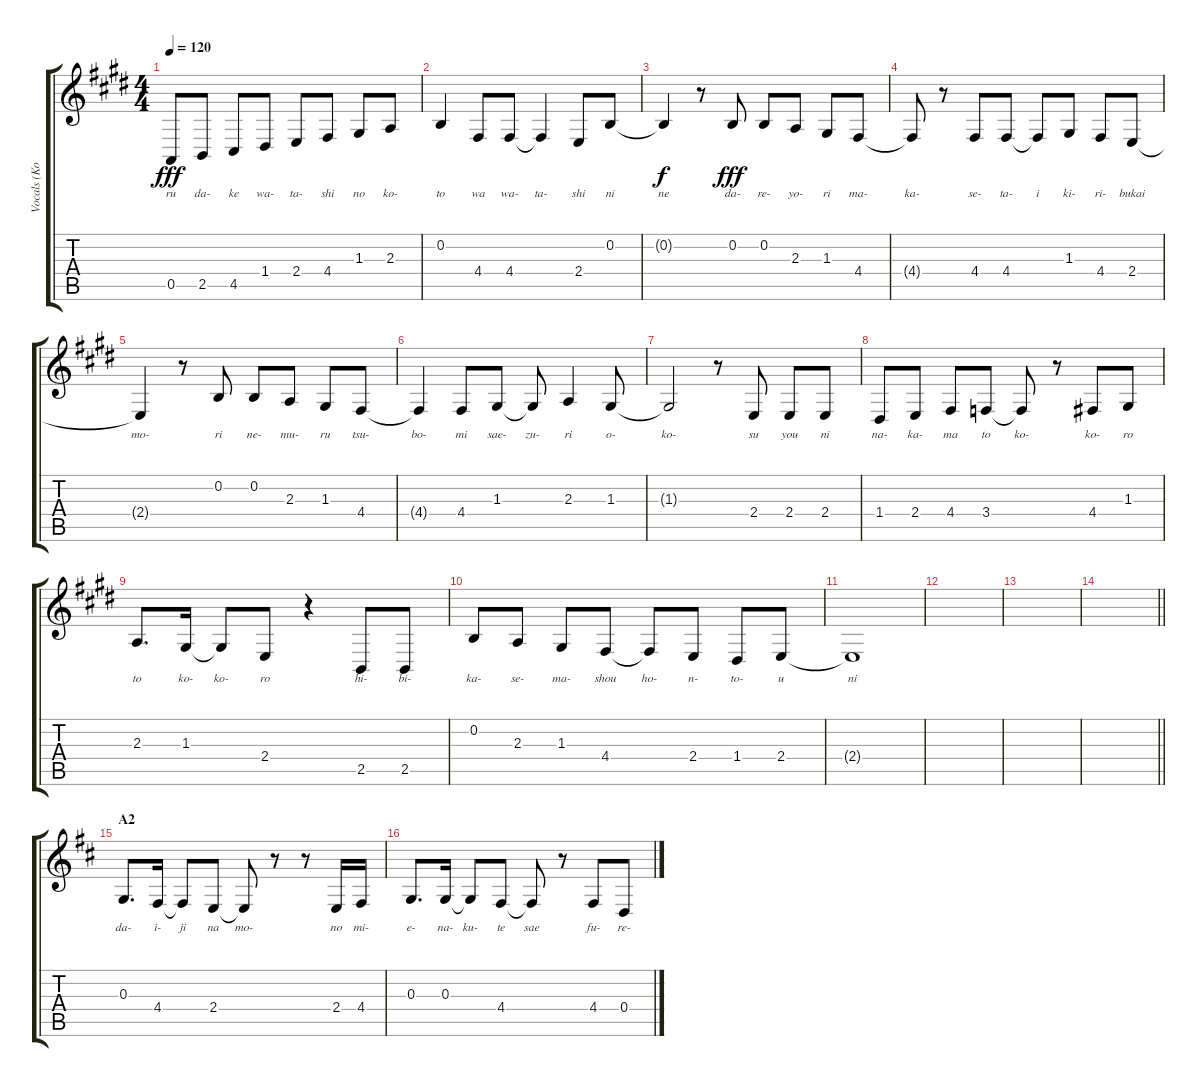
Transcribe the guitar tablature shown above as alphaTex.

\track ("Vocals (Kotobuki Tsumugi)" "Vocals (Ko") {instrument altosax}
\staff {score tabs}
\tuning (E4 B3 G3 D3 A2 E2) {hide}
\ts (4 4)
\tempo 120
\clef g2
\ks e
0.5.8{lyrics (0 "ru") lyrics (1 "") lyrics (2 "") lyrics (3 "") lyrics (4 "") dy fff} 2.5.8{lyrics (0 "da-") lyrics (1 "") lyrics (2 "") lyrics (3 "") lyrics (4 "")} 4.5.8{lyrics (0 "ke") lyrics (1 "") lyrics (2 "") lyrics (3 "") lyrics (4 "")} 1.4.8{lyrics (0 "wa-") lyrics (1 "") lyrics (2 "") lyrics (3 "") lyrics (4 "")} 2.4.8{lyrics (0 "ta-") lyrics (1 "") lyrics (2 "") lyrics (3 "") lyrics (4 "")} 4.4.8{lyrics (0 "shi") lyrics (1 "") lyrics (2 "") lyrics (3 "") lyrics (4 "")} 1.3.8{lyrics (0 "no") lyrics (1 "") lyrics (2 "") lyrics (3 "") lyrics (4 "")} 2.3.8{lyrics (0 "ko-") lyrics (1 "") lyrics (2 "") lyrics (3 "") lyrics (4 "")} |
0.2.4{lyrics (0 "to") lyrics (1 "") lyrics (2 "") lyrics (3 "") lyrics (4 "")} 4.4.8{lyrics (0 "wa") lyrics (1 "") lyrics (2 "") lyrics (3 "") lyrics (4 "")} 4.4.8{lyrics (0 "wa-") lyrics (1 "") lyrics (2 "") lyrics (3 "") lyrics (4 "")} 4.4{t}.4{lyrics (0 "ta-") lyrics (1 "") lyrics (2 "") lyrics (3 "") lyrics (4 "")} 2.4.8{lyrics (0 "shi") lyrics (1 "") lyrics (2 "") lyrics (3 "") lyrics (4 "")} 0.2.8{lyrics (0 "ni") lyrics (1 "") lyrics (2 "") lyrics (3 "") lyrics (4 "")} |
0.2{t}.4{lyrics (0 "ne") lyrics (1 "") lyrics (2 "") lyrics (3 "") lyrics (4 "") dy f} r.8 0.2.8{lyrics (0 "da-") lyrics (1 "") lyrics (2 "") lyrics (3 "") lyrics (4 "") dy fff} 0.2.8{lyrics (0 "re-") lyrics (1 "") lyrics (2 "") lyrics (3 "") lyrics (4 "")} 2.3.8{lyrics (0 "yo-") lyrics (1 "") lyrics (2 "") lyrics (3 "") lyrics (4 "")} 1.3.8{lyrics (0 "ri") lyrics (1 "") lyrics (2 "") lyrics (3 "") lyrics (4 "")} 4.4.8{lyrics (0 "ma-") lyrics (1 "") lyrics (2 "") lyrics (3 "") lyrics (4 "")} |
4.4{t}.8{lyrics (0 "ka-") lyrics (1 "") lyrics (2 "") lyrics (3 "") lyrics (4 "")} r.8 4.4.8{lyrics (0 "se-") lyrics (1 "") lyrics (2 "") lyrics (3 "") lyrics (4 "")} 4.4.8{lyrics (0 "ta-") lyrics (1 "") lyrics (2 "") lyrics (3 "") lyrics (4 "")} 4.4{t}.8{lyrics (0 "i") lyrics (1 "") lyrics (2 "") lyrics (3 "") lyrics (4 "")} 1.3.8{lyrics (0 "ki-") lyrics (1 "") lyrics (2 "") lyrics (3 "") lyrics (4 "")} 4.4.8{lyrics (0 "ri-") lyrics (1 "") lyrics (2 "") lyrics (3 "") lyrics (4 "")} 2.4.8{lyrics (0 "bukai") lyrics (1 "") lyrics (2 "") lyrics (3 "") lyrics (4 "")} |
2.4{t}.4{lyrics (0 "mo-") lyrics (1 "") lyrics (2 "") lyrics (3 "") lyrics (4 "")} r.8 0.2.8{lyrics (0 "ri") lyrics (1 "") lyrics (2 "") lyrics (3 "") lyrics (4 "")} 0.2.8{lyrics (0 "ne-") lyrics (1 "") lyrics (2 "") lyrics (3 "") lyrics (4 "")} 2.3.8{lyrics (0 "mu-") lyrics (1 "") lyrics (2 "") lyrics (3 "") lyrics (4 "")} 1.3.8{lyrics (0 "ru") lyrics (1 "") lyrics (2 "") lyrics (3 "") lyrics (4 "")} 4.4.8{lyrics (0 "tsu-") lyrics (1 "") lyrics (2 "") lyrics (3 "") lyrics (4 "")} |
4.4{t}.4{lyrics (0 "bo-") lyrics (1 "") lyrics (2 "") lyrics (3 "") lyrics (4 "")} 4.4.8{lyrics (0 "mi") lyrics (1 "") lyrics (2 "") lyrics (3 "") lyrics (4 "")} 1.3.8{lyrics (0 "sae-") lyrics (1 "") lyrics (2 "") lyrics (3 "") lyrics (4 "")} 1.3{t}.8{lyrics (0 "zu-") lyrics (1 "") lyrics (2 "") lyrics (3 "") lyrics (4 "")} 2.3.4{lyrics (0 "ri") lyrics (1 "") lyrics (2 "") lyrics (3 "") lyrics (4 "")} 1.3.8{lyrics (0 "o-") lyrics (1 "") lyrics (2 "") lyrics (3 "") lyrics (4 "")} |
1.3{t}.2{lyrics (0 "ko-") lyrics (1 "") lyrics (2 "") lyrics (3 "") lyrics (4 "")} r.8 2.4.8{lyrics (0 "su") lyrics (1 "") lyrics (2 "") lyrics (3 "") lyrics (4 "")} 2.4.8{lyrics (0 "you") lyrics (1 "") lyrics (2 "") lyrics (3 "") lyrics (4 "")} 2.4.8{lyrics (0 "ni") lyrics (1 "") lyrics (2 "") lyrics (3 "") lyrics (4 "")} |
1.4.8{lyrics (0 "na-") lyrics (1 "") lyrics (2 "") lyrics (3 "") lyrics (4 "")} 2.4.8{lyrics (0 "ka-") lyrics (1 "") lyrics (2 "") lyrics (3 "") lyrics (4 "")} 4.4.8{lyrics (0 "ma") lyrics (1 "") lyrics (2 "") lyrics (3 "") lyrics (4 "")} 3.4.8{lyrics (0 "to") lyrics (1 "") lyrics (2 "") lyrics (3 "") lyrics (4 "")} 3.4{t}.8{lyrics (0 "ko-") lyrics (1 "") lyrics (2 "") lyrics (3 "") lyrics (4 "")} r.8 4.4.8{lyrics (0 "ko-") lyrics (1 "") lyrics (2 "") lyrics (3 "") lyrics (4 "")} 1.3.8{lyrics (0 "ro") lyrics (1 "") lyrics (2 "") lyrics (3 "") lyrics (4 "")} |
2.3.8{d lyrics (0 "to") lyrics (1 "") lyrics (2 "") lyrics (3 "") lyrics (4 "")} 1.3.16{lyrics (0 "ko-") lyrics (1 "") lyrics (2 "") lyrics (3 "") lyrics (4 "")} 1.3{t}.8{lyrics (0 "ko-") lyrics (1 "") lyrics (2 "") lyrics (3 "") lyrics (4 "")} 2.4.8{lyrics (0 "ro") lyrics (1 "") lyrics (2 "") lyrics (3 "") lyrics (4 "")} r.4 2.5.8{lyrics (0 "hi-") lyrics (1 "") lyrics (2 "") lyrics (3 "") lyrics (4 "")} 2.5.8{lyrics (0 "bi-") lyrics (1 "") lyrics (2 "") lyrics (3 "") lyrics (4 "")} |
0.2.8{lyrics (0 "ka-") lyrics (1 "") lyrics (2 "") lyrics (3 "") lyrics (4 "")} 2.3.8{lyrics (0 "se-") lyrics (1 "") lyrics (2 "") lyrics (3 "") lyrics (4 "")} 1.3.8{lyrics (0 "ma-") lyrics (1 "") lyrics (2 "") lyrics (3 "") lyrics (4 "")} 4.4.8{lyrics (0 "shou") lyrics (1 "") lyrics (2 "") lyrics (3 "") lyrics (4 "")} 4.4{t}.8{lyrics (0 "ho-") lyrics (1 "") lyrics (2 "") lyrics (3 "") lyrics (4 "")} 2.4.8{lyrics (0 "n-") lyrics (1 "") lyrics (2 "") lyrics (3 "") lyrics (4 "")} 1.4.8{lyrics (0 "to-") lyrics (1 "") lyrics (2 "") lyrics (3 "") lyrics (4 "")} 2.4.8{lyrics (0 "u") lyrics (1 "") lyrics (2 "") lyrics (3 "") lyrics (4 "")} |
2.4{t}.1{lyrics (0 "ni") lyrics (1 "") lyrics (2 "") lyrics (3 "") lyrics (4 "")} |
|
|
\barLineRight lightlight
|
\section ("" "A2")
\ks d
0.3.8{d lyrics (0 "da-") lyrics (1 "") lyrics (2 "") lyrics (3 "") lyrics (4 "")} 4.4.16{lyrics (0 "i-") lyrics (1 "") lyrics (2 "") lyrics (3 "") lyrics (4 "")} 4.4{t}.8{lyrics (0 "ji") lyrics (1 "") lyrics (2 "") lyrics (3 "") lyrics (4 "")} 2.4.8{lyrics (0 "na") lyrics (1 "") lyrics (2 "") lyrics (3 "") lyrics (4 "")} 2.4{t}.8{lyrics (0 "mo-") lyrics (1 "") lyrics (2 "") lyrics (3 "") lyrics (4 "")} r.8 r.8 2.4.16{lyrics (0 "no") lyrics (1 "") lyrics (2 "") lyrics (3 "") lyrics (4 "")} 4.4.16{lyrics (0 "mi-") lyrics (1 "") lyrics (2 "") lyrics (3 "") lyrics (4 "")} |
0.3.8{d lyrics (0 "e-") lyrics (1 "") lyrics (2 "") lyrics (3 "") lyrics (4 "")} 0.3.16{lyrics (0 "na-") lyrics (1 "") lyrics (2 "") lyrics (3 "") lyrics (4 "")} 0.3{t}.8{lyrics (0 "ku-") lyrics (1 "") lyrics (2 "") lyrics (3 "") lyrics (4 "")} 4.4.8{lyrics (0 "te") lyrics (1 "") lyrics (2 "") lyrics (3 "") lyrics (4 "")} 4.4{t}.8{lyrics (0 "sae") lyrics (1 "") lyrics (2 "") lyrics (3 "") lyrics (4 "")} r.8 4.4.8{lyrics (0 "fu-") lyrics (1 "") lyrics (2 "") lyrics (3 "") lyrics (4 "")} 0.4.8{lyrics (0 "re-") lyrics (1 "") lyrics (2 "") lyrics (3 "") lyrics (4 "")}
